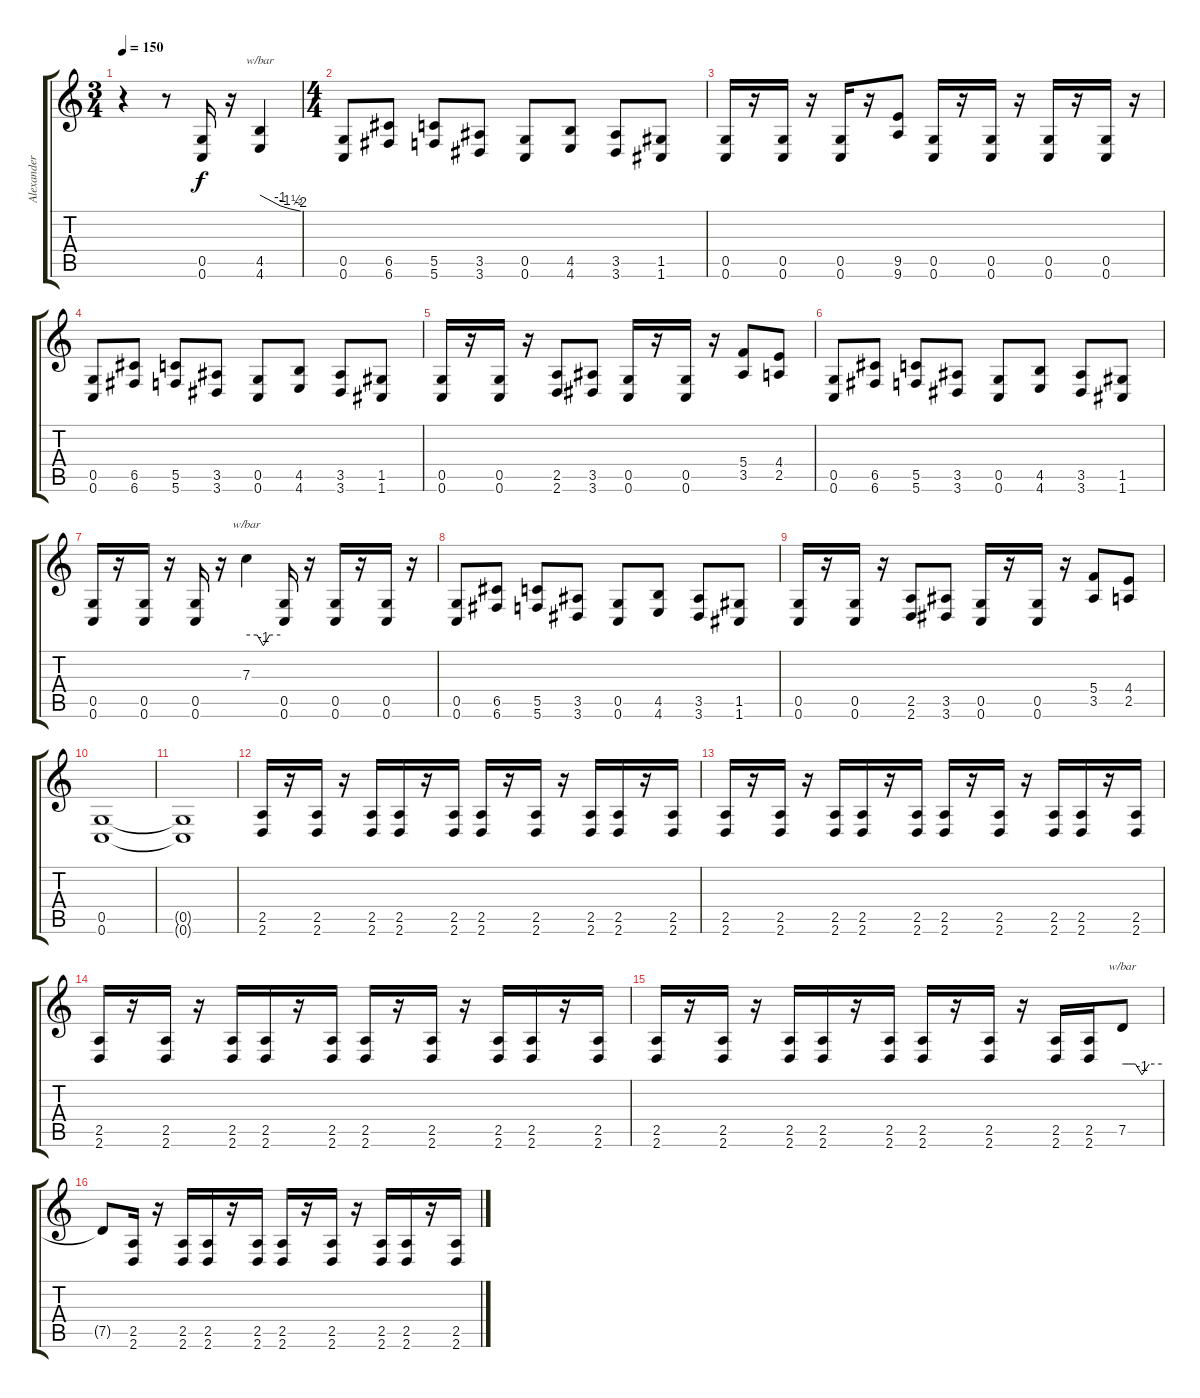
\track ("Alexander Kuoppala" "Alexander ") {instrument distortionguitar}
\staff {score tabs}
\tuning (D4 A3 F3 C3 G2 C2) {hide}
\ts (3 4)
\tempo 150
\clef g2
\ks c
r.4{dy f instrument distortionguitar} r.8 (0.5 0.6).16 r.16 (4.5 4.6).4{tbe (custom default 0 0 30 -4 45 -6 60 -8)} |
\ts (4 4)
(0.5 0.6).8 (6.5 6.6).8 (5.5 5.6).8 (3.5 3.6).8 (0.5 0.6).8 (4.5 4.6).8 (3.5 3.6).8 (1.5 1.6).8 |
(0.5 0.6).16 r.16 (0.5 0.6).16 r.16 (0.5 0.6).16 r.16 (9.5 9.6).8{instrument guitarharmonics} (0.5 0.6).16{instrument distortionguitar} r.16 (0.5 0.6).16 r.16 (0.5 0.6).16 r.16 (0.5 0.6).16 r.16 |
(0.5 0.6).8 (6.5 6.6).8 (5.5 5.6).8 (3.5 3.6).8 (0.5 0.6).8 (4.5 4.6).8 (3.5 3.6).8 (1.5 1.6).8 |
(0.5 0.6).16 r.16 (0.5 0.6).16 r.16 (2.5 2.6).8 (3.5 3.6).8 (0.5 0.6).16 r.16 (0.5 0.6).16 r.16 (5.4 3.5).8 (4.4 2.5).8 |
(0.5 0.6).8 (6.5 6.6).8 (5.5 5.6).8 (3.5 3.6).8 (0.5 0.6).8 (4.5 4.6).8 (3.5 3.6).8 (1.5 1.6).8 |
(0.5 0.6).16 r.16 (0.5 0.6).16 r.16 (0.5 0.6).16 r.16 7.3.4{tbe (custom default 0 0 19 0 30 -4 41 0 60 0) instrument guitarharmonics} (0.5 0.6).16{instrument distortionguitar} r.16 (0.5 0.6).16 r.16 (0.5 0.6).16 r.16 |
(0.5 0.6).8 (6.5 6.6).8 (5.5 5.6).8 (3.5 3.6).8 (0.5 0.6).8 (4.5 4.6).8 (3.5 3.6).8 (1.5 1.6).8 |
(0.5 0.6).16 r.16 (0.5 0.6).16 r.16 (2.5 2.6).8 (3.5 3.6).8 (0.5 0.6).16 r.16 (0.5 0.6).16 r.16 (5.4 3.5).8 (4.4 2.5).8 |
(0.5 0.6).1 |
(0.5{t} 0.6{t}).1 |
(2.5 2.6).16 r.16 (2.5 2.6).16 r.16 (2.5 2.6).16 (2.5 2.6).16 r.16 (2.5 2.6).16 (2.5 2.6).16 r.16 (2.5 2.6).16 r.16 (2.5 2.6).16 (2.5 2.6).16 r.16 (2.5 2.6).16 |
(2.5 2.6).16 r.16 (2.5 2.6).16 r.16 (2.5 2.6).16 (2.5 2.6).16 r.16 (2.5 2.6).16 (2.5 2.6).16 r.16 (2.5 2.6).16 r.16 (2.5 2.6).16 (2.5 2.6).16 r.16 (2.5 2.6).16 |
(2.5 2.6).16 r.16 (2.5 2.6).16 r.16 (2.5 2.6).16 (2.5 2.6).16 r.16 (2.5 2.6).16 (2.5 2.6).16 r.16 (2.5 2.6).16 r.16 (2.5 2.6).16 (2.5 2.6).16 r.16 (2.5 2.6).16 |
(2.5 2.6).16 r.16 (2.5 2.6).16 r.16 (2.5 2.6).16 (2.5 2.6).16 r.16 (2.5 2.6).16 (2.5 2.6).16 r.16 (2.5 2.6).16 r.16 (2.5 2.6).16 (2.5 2.6).16 7.5.8{tbe (custom default 0 0 10 0 15 0 20 0 30 -4 41 0 60 0) instrument guitarharmonics} |
7.5{t}.8{instrument distortionguitar} (2.5 2.6).16 r.16 (2.5 2.6).16 (2.5 2.6).16 r.16 (2.5 2.6).16 (2.5 2.6).16 r.16 (2.5 2.6).16 r.16 (2.5 2.6).16 (2.5 2.6).16 r.16 (2.5 2.6).16
